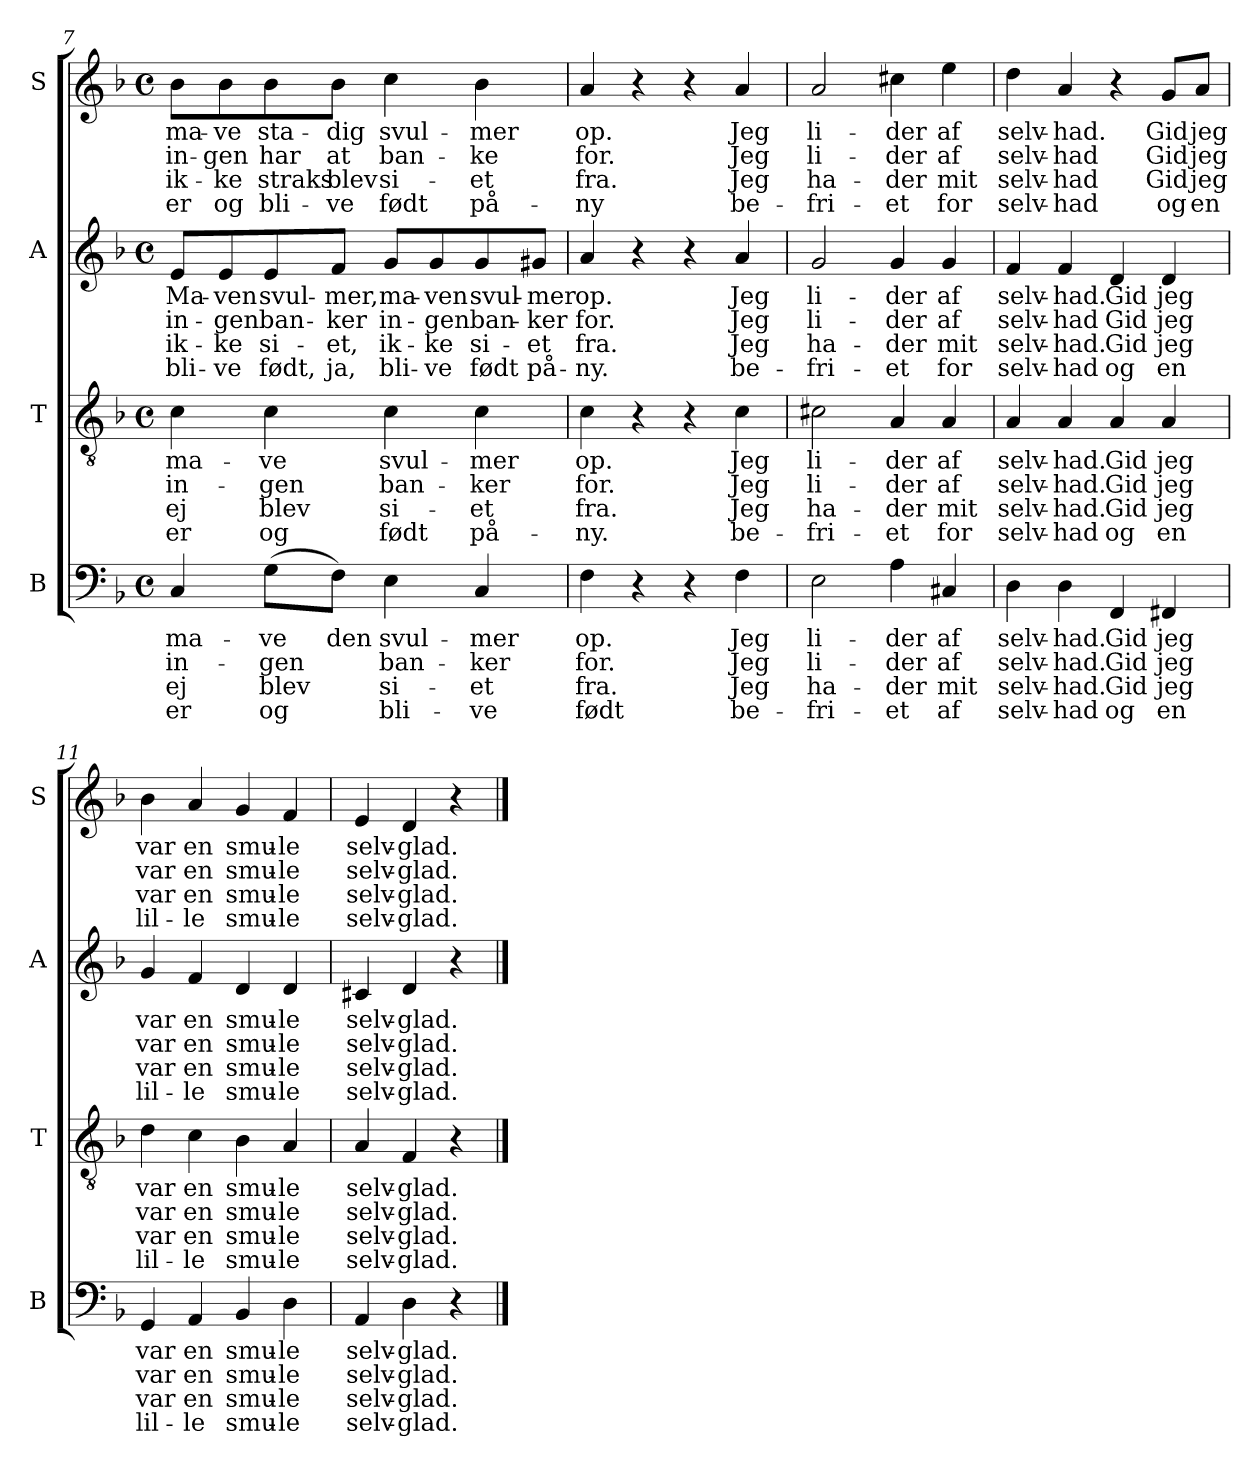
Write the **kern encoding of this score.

**kern	**text	**text	**text	**text	**kern	**text	**text	**text	**text	**kern	**text	**text	**text	**text	**kern	**text	**text	**text	**text
*part4	*part4	*part4	*part4	*part4	*part3	*part3	*part3	*part3	*part3	*part2	*part2	*part2	*part2	*part2	*part1	*part1	*part1	*part1	*part1
*staff4	*staff4	*staff4	*staff4	*staff4	*staff3	*staff3	*staff3	*staff3	*staff3	*staff2	*staff2	*staff2	*staff2	*staff2	*staff1	*staff1	*staff1	*staff1	*staff1
*I"B	*	*	*	*	*I"T	*	*	*	*	*I"A	*	*	*	*	*I"S	*	*	*	*
*I'B	*	*	*	*	*I'T	*	*	*	*	*I'A	*	*	*	*	*I'S	*	*	*	*
!!LO:PB:g=z
*clefF4	*	*	*	*	*clefGv2	*	*	*	*	*clefG2	*	*	*	*	*clefG2	*	*	*	*
*k[b-]	*	*	*	*	*k[b-]	*	*	*	*	*k[b-]	*	*	*	*	*k[b-]	*	*	*	*
*M4/4	*	*	*	*	*M4/4	*	*	*	*	*M4/4	*	*	*	*	*M4/4	*	*	*	*
*met(c)	*	*	*	*	*met(c)	*	*	*	*	*met(c)	*	*	*	*	*met(c)	*	*	*	*
=7	=7	=7	=7	=7	=7	=7	=7	=7	=7	=7	=7	=7	=7	=7	=7	=7	=7	=7	=7
!	!LO:LY:b	!LO:LY:b	!LO:LY:b	!LO:LY:b	!	!LO:LY:b	!LO:LY:b	!LO:LY:b	!LO:LY:b	!	!LO:LY:b	!LO:LY:b	!LO:LY:b	!LO:LY:b	!	!LO:LY:b	!LO:LY:b	!LO:LY:b	!LO:LY:b
4C/	ma-	in-	ej	er	4c\	ma-	in-	ej	er	8e/L	Ma-	in-	ik-	bli-	8b-\L	ma-	in-	ik-	er
!	!	!	!	!	!	!	!	!	!	!	!LO:LY:b	!LO:LY:b	!LO:LY:b	!LO:LY:b	!	!LO:LY:b	!LO:LY:b	!LO:LY:b	!LO:LY:b
.	.	.	.	.	.	.	.	.	.	8e/	-ven	-gen	-ke	-ve	8b-\	-ve	-gen	-ke	og
!	!LO:LY:b	!LO:LY:b	!LO:LY:b	!LO:LY:b	!	!LO:LY:b	!LO:LY:b	!LO:LY:b	!LO:LY:b	!	!LO:LY:b	!LO:LY:b	!LO:LY:b	!LO:LY:b	!	!LO:LY:b	!LO:LY:b	!LO:LY:b	!LO:LY:b
(8G\L	-ve	-gen	blev	og	4c\	-ve	-gen	blev	og	8e/	svul-	ban-	si-	født,	8b-\	sta-	har	straks	bli-
!	!LO:LY:b	!	!	!	!	!	!	!	!	!	!LO:LY:b	!LO:LY:b	!LO:LY:b	!LO:LY:b	!	!LO:LY:b	!LO:LY:b	!LO:LY:b	!LO:LY:b
8F\J)	den	.	.	.	.	.	.	.	.	8f/J	-mer,	-ker	-et,	ja,	8b-\J	-dig	at	blev	-ve
!	!LO:LY:b	!LO:LY:b	!LO:LY:b	!LO:LY:b	!	!LO:LY:b	!LO:LY:b	!LO:LY:b	!LO:LY:b	!	!LO:LY:b	!LO:LY:b	!LO:LY:b	!LO:LY:b	!	!LO:LY:b	!LO:LY:b	!LO:LY:b	!LO:LY:b
4E\	svul-	ban-	si-	bli-	4c\	svul-	ban-	si-	født	8g/L	ma-	in-	ik-	bli-	4cc\	svul-	ban-	si-	født
!	!	!	!	!	!	!	!	!	!	!	!LO:LY:b	!LO:LY:b	!LO:LY:b	!LO:LY:b	!	!	!	!	!
.	.	.	.	.	.	.	.	.	.	8g/	-ven	-gen	-ke	-ve	.	.	.	.	.
!	!LO:LY:b	!LO:LY:b	!LO:LY:b	!LO:LY:b	!	!LO:LY:b	!LO:LY:b	!LO:LY:b	!LO:LY:b	!	!LO:LY:b	!LO:LY:b	!LO:LY:b	!LO:LY:b	!	!LO:LY:b	!LO:LY:b	!LO:LY:b	!LO:LY:b
4C/	-mer	-ker	-et	-ve	4c\	-mer	-ker	-et	på-	8g/	svul-	ban-	si-	født	4b-\	-mer	-ke	-et	på-
!	!	!	!	!	!	!	!	!	!	!	!LO:LY:b	!LO:LY:b	!LO:LY:b	!LO:LY:b	!	!	!	!	!
.	.	.	.	.	.	.	.	.	.	8g#X/J	-mer	-ker	-et	på-	.	.	.	.	.
=8	=8	=8	=8	=8	=8	=8	=8	=8	=8	=8	=8	=8	=8	=8	=8	=8	=8	=8	=8
!	!LO:LY:b	!LO:LY:b	!LO:LY:b	!LO:LY:b	!	!LO:LY:b	!LO:LY:b	!LO:LY:b	!LO:LY:b	!	!LO:LY:b	!LO:LY:b	!LO:LY:b	!LO:LY:b	!	!LO:LY:b	!LO:LY:b	!LO:LY:b	!LO:LY:b
4F\	op.	for.	fra.	født	4c\	op.	for.	fra.	-ny.	4a/	op.	for.	fra.	-ny.	4a/	op.	for.	fra.	-ny
4r	.	.	.	.	4r	.	.	.	.	4r	.	.	.	.	4r	.	.	.	.
4r	.	.	.	.	4r	.	.	.	.	4r	.	.	.	.	4r	.	.	.	.
!	!LO:LY:b	!LO:LY:b	!LO:LY:b	!LO:LY:b	!	!LO:LY:b	!LO:LY:b	!LO:LY:b	!LO:LY:b	!	!LO:LY:b	!LO:LY:b	!LO:LY:b	!LO:LY:b	!	!LO:LY:b	!LO:LY:b	!LO:LY:b	!LO:LY:b
4F\	Jeg	Jeg	Jeg	be-	4c\	Jeg	Jeg	Jeg	be-	4a/	Jeg	Jeg	Jeg	be-	4a/	Jeg	Jeg	Jeg	be-
=9	=9	=9	=9	=9	=9	=9	=9	=9	=9	=9	=9	=9	=9	=9	=9	=9	=9	=9	=9
!	!LO:LY:b	!LO:LY:b	!LO:LY:b	!LO:LY:b	!	!LO:LY:b	!LO:LY:b	!LO:LY:b	!LO:LY:b	!	!LO:LY:b	!LO:LY:b	!LO:LY:b	!LO:LY:b	!	!LO:LY:b	!LO:LY:b	!LO:LY:b	!LO:LY:b
2E\	li-	li-	ha-	-fri-	2c#X\	li-	li-	ha-	-fri-	2g/	li-	li-	ha-	-fri-	2a/	li-	li-	ha-	-fri-
!	!LO:LY:b	!LO:LY:b	!LO:LY:b	!LO:LY:b	!	!LO:LY:b	!LO:LY:b	!LO:LY:b	!LO:LY:b	!	!LO:LY:b	!LO:LY:b	!LO:LY:b	!LO:LY:b	!	!LO:LY:b	!LO:LY:b	!LO:LY:b	!LO:LY:b
4A\	-der	-der	-der	-et	4A/	-der	-der	-der	-et	4g/	-der	-der	-der	-et	4cc#X\	-der	-der	-der	-et
!	!LO:LY:b	!LO:LY:b	!LO:LY:b	!LO:LY:b	!	!LO:LY:b	!LO:LY:b	!LO:LY:b	!LO:LY:b	!	!LO:LY:b	!LO:LY:b	!LO:LY:b	!LO:LY:b	!	!LO:LY:b	!LO:LY:b	!LO:LY:b	!LO:LY:b
4C#X/	af	af	mit	af	4A/	af	af	mit	for	4g/	af	af	mit	for	4ee\	af	af	mit	for
=10	=10	=10	=10	=10	=10	=10	=10	=10	=10	=10	=10	=10	=10	=10	=10	=10	=10	=10	=10
!	!LO:LY:b	!LO:LY:b	!LO:LY:b	!LO:LY:b	!	!LO:LY:b	!LO:LY:b	!LO:LY:b	!LO:LY:b	!	!LO:LY:b	!LO:LY:b	!LO:LY:b	!LO:LY:b	!	!LO:LY:b	!LO:LY:b	!LO:LY:b	!LO:LY:b
4D\	selv-	selv-	selv-	selv-	4A/	selv-	selv-	selv-	selv-	4f/	selv-	selv-	selv-	selv-	4dd\	selv-	selv-	selv-	selv-
!	!LO:LY:b	!LO:LY:b	!LO:LY:b	!LO:LY:b	!	!LO:LY:b	!LO:LY:b	!LO:LY:b	!LO:LY:b	!	!LO:LY:b	!LO:LY:b	!LO:LY:b	!LO:LY:b	!	!LO:LY:b	!LO:LY:b	!LO:LY:b	!LO:LY:b
4D\	-had.	-had.	-had.	-had	4A/	-had.	-had.	-had.	-had	4f/	-had.	-had	-had.	-had	4a/	-had.	-had	-had	-had
!	!LO:LY:b	!LO:LY:b	!LO:LY:b	!LO:LY:b	!	!LO:LY:b	!LO:LY:b	!LO:LY:b	!LO:LY:b	!	!LO:LY:b	!LO:LY:b	!LO:LY:b	!LO:LY:b	!	!	!	!	!
4FF/	Gid	Gid	Gid	og	4A/	Gid	Gid	Gid	og	4d/	Gid	Gid	Gid	og	4r	.	.	.	.
!	!LO:LY:b	!LO:LY:b	!LO:LY:b	!LO:LY:b	!	!LO:LY:b	!LO:LY:b	!LO:LY:b	!LO:LY:b	!	!LO:LY:b	!LO:LY:b	!LO:LY:b	!LO:LY:b	!	!LO:LY:b	!LO:LY:b	!LO:LY:b	!LO:LY:b
4FF#X/	jeg	jeg	jeg	en	4A/	jeg	jeg	jeg	en	4d/	jeg	jeg	jeg	en	8g/L	Gid	Gid	Gid	og
!	!	!	!	!	!	!	!	!	!	!	!	!	!	!	!	!LO:LY:b	!LO:LY:b	!LO:LY:b	!LO:LY:b
.	.	.	.	.	.	.	.	.	.	.	.	.	.	.	8a/J	jeg	jeg	jeg	en
!!LO:LB:g=z
=11	=11	=11	=11	=11	=11	=11	=11	=11	=11	=11	=11	=11	=11	=11	=11	=11	=11	=11	=11
!	!LO:LY:b	!LO:LY:b	!LO:LY:b	!LO:LY:b	!	!LO:LY:b	!LO:LY:b	!LO:LY:b	!LO:LY:b	!	!LO:LY:b	!LO:LY:b	!LO:LY:b	!LO:LY:b	!	!LO:LY:b	!LO:LY:b	!LO:LY:b	!LO:LY:b
4GG/	var	var	var	lil-	4d\	var	var	var	lil-	4g/	var	var	var	lil-	4b-\	var	var	var	lil-
!	!LO:LY:b	!LO:LY:b	!LO:LY:b	!LO:LY:b	!	!LO:LY:b	!LO:LY:b	!LO:LY:b	!LO:LY:b	!	!LO:LY:b	!LO:LY:b	!LO:LY:b	!LO:LY:b	!	!LO:LY:b	!LO:LY:b	!LO:LY:b	!LO:LY:b
4AA/	en	en	en	-le	4c\	en	en	en	-le	4f/	en	en	en	-le	4a/	en	en	en	-le
!	!LO:LY:b	!LO:LY:b	!LO:LY:b	!LO:LY:b	!	!LO:LY:b	!LO:LY:b	!LO:LY:b	!LO:LY:b	!	!LO:LY:b	!LO:LY:b	!LO:LY:b	!LO:LY:b	!	!LO:LY:b	!LO:LY:b	!LO:LY:b	!LO:LY:b
4BB-/	smu-	smu-	smu-	smu-	4B-\	smu-	smu-	smu-	smu-	4d/	smu-	smu-	smu-	smu-	4g/	smu-	smu-	smu-	smu-
!	!LO:LY:b	!LO:LY:b	!LO:LY:b	!LO:LY:b	!	!LO:LY:b	!LO:LY:b	!LO:LY:b	!LO:LY:b	!	!LO:LY:b	!LO:LY:b	!LO:LY:b	!LO:LY:b	!	!LO:LY:b	!LO:LY:b	!LO:LY:b	!LO:LY:b
4D\	-le	-le	-le	-le	4A/	-le	-le	-le	-le	4d/	-le	-le	-le	-le	4f/	-le	-le	-le	-le
=12	=12	=12	=12	=12	=12	=12	=12	=12	=12	=12	=12	=12	=12	=12	=12	=12	=12	=12	=12
!	!LO:LY:b	!LO:LY:b	!LO:LY:b	!LO:LY:b	!	!LO:LY:b	!LO:LY:b	!LO:LY:b	!LO:LY:b	!	!LO:LY:b	!LO:LY:b	!LO:LY:b	!LO:LY:b	!	!LO:LY:b	!LO:LY:b	!LO:LY:b	!LO:LY:b
4AA/	selv-	selv-	selv-	selv-	4A/	selv-	selv-	selv-	selv-	4c#X/	selv-	selv-	selv-	selv-	4e/	selv-	selv-	selv-	selv-
!	!LO:LY:b	!LO:LY:b	!LO:LY:b	!LO:LY:b	!	!LO:LY:b	!LO:LY:b	!LO:LY:b	!LO:LY:b	!	!LO:LY:b	!LO:LY:b	!LO:LY:b	!LO:LY:b	!	!LO:LY:b	!LO:LY:b	!LO:LY:b	!LO:LY:b
4D\	-glad.	-glad.	-glad.	-glad.	4F/	-glad.	-glad.	-glad.	-glad.	4d/	-glad.	-glad.	-glad.	-glad.	4d/	-glad.	-glad.	-glad.	-glad.
4r	.	.	.	.	4r	.	.	.	.	4r	.	.	.	.	4r	.	.	.	.
==	==	==	==	==	==	==	==	==	==	==	==	==	==	==	==	==	==	==	==
*-	*-	*-	*-	*-	*-	*-	*-	*-	*-	*-	*-	*-	*-	*-	*-	*-	*-	*-	*-
